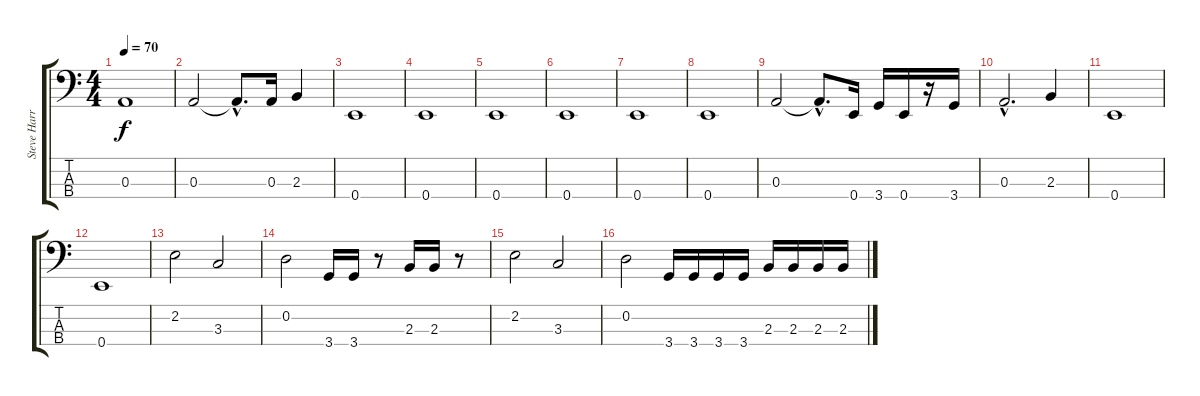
\track ("Steve Harris" "Steve Harr") {instrument fretlessbass}
\staff {score tabs}
\tuning (G2 D2 A1 E1) {hide}
\ts (4 4)
\tempo 70
\clef f4
\ks c
0.3.1{dy f} |
0.3.2 0.3{hac t}.8{d} 0.3.16 2.3.4 |
0.4.1 |
0.4.1 |
0.4.1 |
0.4.1 |
0.4.1 |
0.4.1 |
0.3.2 0.3{hac t}.8{d} 0.4.16 3.4.16 0.4.16 r.16 3.4.16 |
0.3{hac}.2{d} 2.3.4 |
0.4.1 |
0.4.1 |
2.2.2 3.3.2 |
0.2.2 3.4.16 3.4.16 r.8 2.3.16 2.3.16 r.8 |
2.2.2 3.3.2 |
0.2.2 3.4.16 3.4.16 3.4.16 3.4.16 2.3.16 2.3.16 2.3.16 2.3.16
